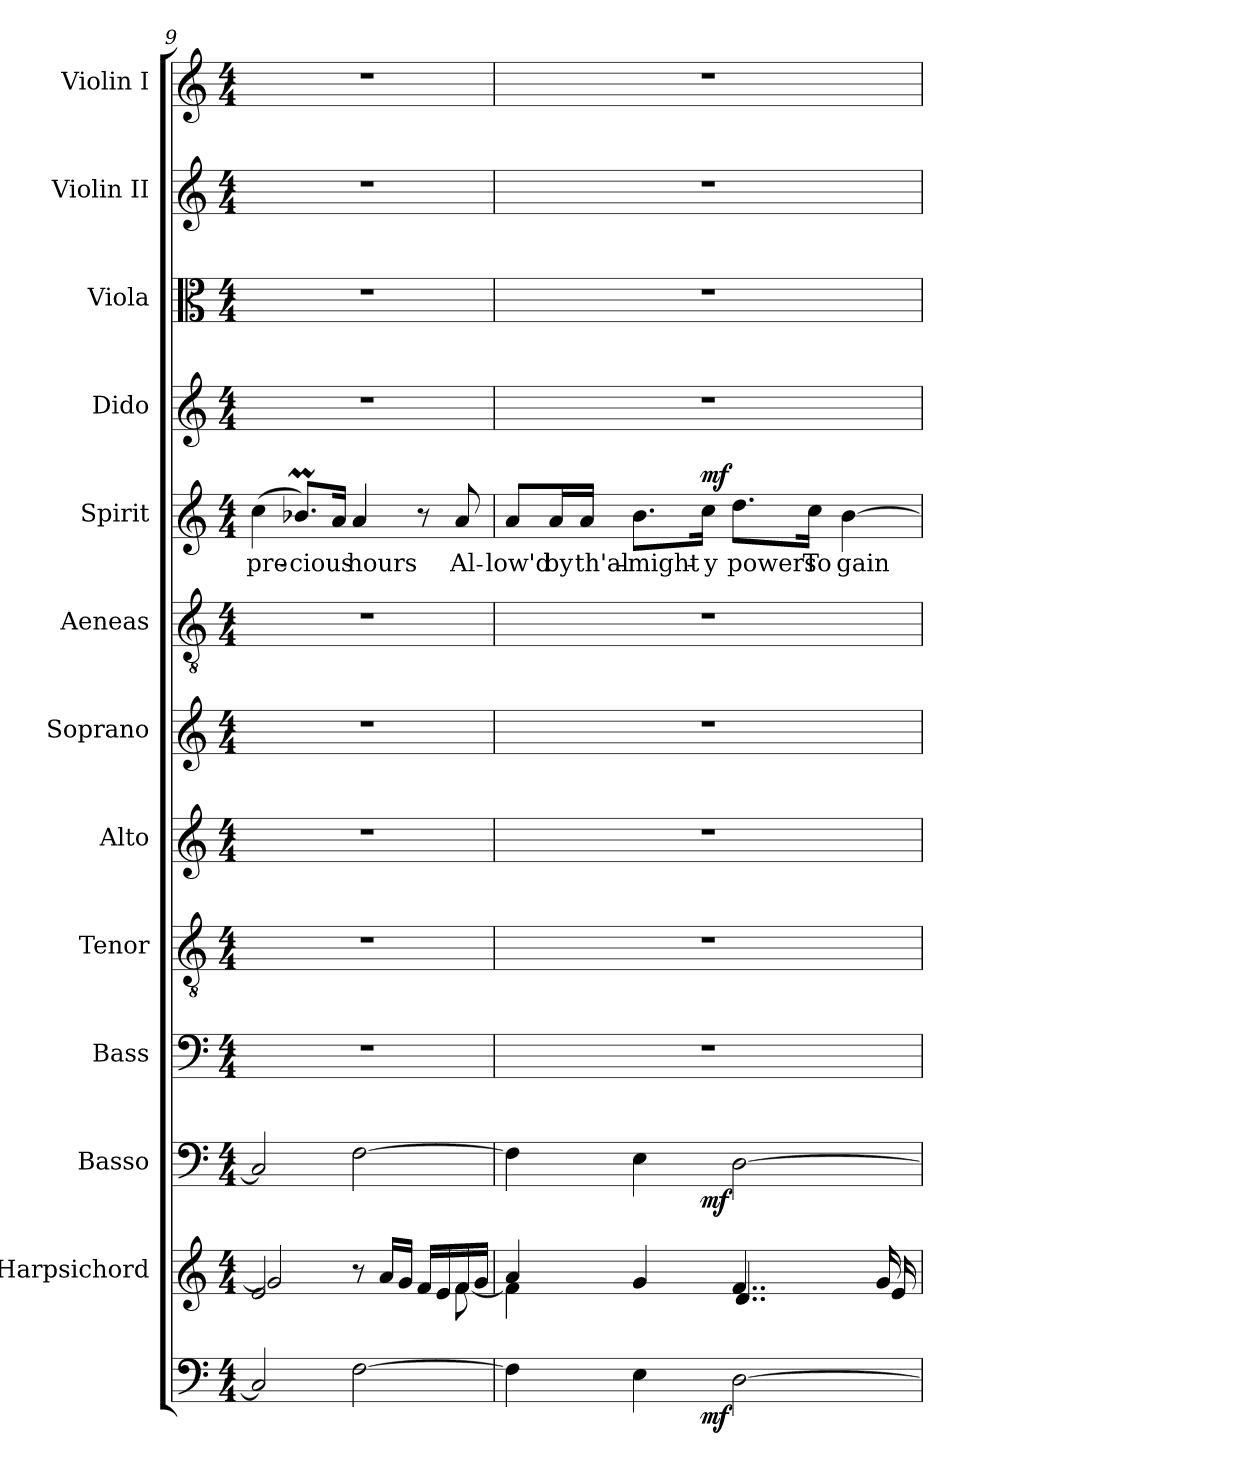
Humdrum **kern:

**kern	**dynam	**kern	**kern	**dynam	**kern	**kern	**kern	**kern	**kern	**kern	**text	**dynam	**kern	**kern	**kern	**kern
*part13	*part13	*part12	*part11	*part11	*part10	*part9	*part8	*part7	*part6	*part5	*part5	*part5	*part4	*part3	*part2	*part1
*staff13	*staff13	*staff12	*staff11	*staff11	*staff10	*staff9	*staff8	*staff7	*staff6	*staff5	*staff5	*staff5	*staff4	*staff3	*staff2	*staff1
*	*	*I"Harpsichord	*I"Basso	*	*I"Bass	*I"Tenor	*I"Alto	*I"Soprano	*I"Aeneas	*I"Spirit	*	*	*I"Dido	*I"Viola	*I"Violin II	*I"Violin I
*	*	*I'Harps.	*I'Basso	*	*I'B.	*I'T.	*I'A.	*I'S.	*I'Aeneas	*I'Spirit	*	*	*	*I'Vla.	*I'Vln. II	*I'Vln. I
*clefF4	*	*clefG2	*clefF4	*	*clefF4	*clefGv2	*clefG2	*clefG2	*clefGv2	*clefG2	*	*	*clefG2	*clefC3	*clefG2	*clefG2
*	*	*	*	*	*	*ITrd7c12	*	*	*	*	*	*	*	*	*	*
*k[]	*	*k[]	*k[]	*	*k[]	*k[]	*k[]	*k[]	*k[]	*k[]	*	*	*k[]	*k[]	*k[]	*k[]
*C:	*	*C:	*C:	*	*C:	*C:	*C:	*C:	*C:	*C:	*	*	*C:	*C:	*C:	*C:
*M4/4	*	*M4/4	*M4/4	*	*M4/4	*M4/4	*M4/4	*M4/4	*M4/4	*M4/4	*	*	*M4/4	*M4/4	*M4/4	*M4/4
=9	=9	=9	=9	=9	=9	=9	=9	=9	=9	=9	=9	=9	=9	=9	=9	=9
*	*	*^	*	*	*	*	*	*	*	*	*	*	*	*	*	*
!	!	!	!	!	!	!	!	!	!	!	!	!LO:LY:b:color=#000000	!	!	!	!	!
2Ci/]	.	2ei/	2gi/]	2Ci/]	.	1r	1r	1r	1r	1r	(4cci\	pre-	.	1r	1r	1r	1r
!	!	!	!	!	!	!	!	!	!	!	!	!LO:LY:b:color=#000000	!	!	!	!	!
.	.	.	.	.	.	.	.	.	.	.	8.b-XMi/L)	-cious	.	.	.	.	.
.	.	.	.	.	.	.	.	.	.	.	16ai/Jk	.	.	.	.	.	.
!	!	!	!	!	!	!	!	!	!	!	!	!LO:LY:b:color=#000000	!	!	!	!	!
[2Fi\	.	8r	4ryy	[2Fi\	.	.	.	.	.	.	4ai/	hours	.	.	.	.	.
.	.	16ai/LL	.	.	.	.	.	.	.	.	.	.	.	.	.	.	.
.	.	16gi/JJ	.	.	.	.	.	.	.	.	.	.	.	.	.	.	.
.	.	16fi/LL	8ryy	.	.	.	.	.	.	.	8r	.	.	.	.	.	.
.	.	16ei/	.	.	.	.	.	.	.	.	.	.	.	.	.	.	.
!	!	!	!	!	!	!	!	!	!	!	!	!LO:LY:b:color=#000000	!	!	!	!	!
.	.	16fi/	[8fi\	.	.	.	.	.	.	.	8ai/	Al-	.	.	.	.	.
.	.	16gi/JJ	.	.	.	.	.	.	.	.	.	.	.	.	.	.	.
=10	=10	=10	=10	=10	=10	=10	=10	=10	=10	=10	=10	=10	=10	=10	=10	=10	=10
!	!	!	!	!	!	!	!	!	!	!	!	!LO:LY:b:color=#000000	!	!	!	!	!
*^	*	*	*	*^	*	*	*	*	*	*	*	*	*	*	*	*	*
4Fi\]	4..ryy	.	4ai/	4fi\]	4Fi\]	4..ryy	.	1r	1r	1r	1r	1r	8ai/L	-low'd	.	1r	1r	1r	1r
!	!	!	!	!	!	!	!	!	!	!	!	!	!	!LO:LY:b:color=#000000	!	!	!	!	!
.	.	.	.	.	.	.	.	.	.	.	.	.	16ai/L	by	.	.	.	.	.
!	!	!	!	!	!	!	!	!	!	!	!	!	!	!LO:LY:b:color=#000000	!	!	!	!	!
.	.	.	.	.	.	.	.	.	.	.	.	.	16ai/JJ	th'al-	.	.	.	.	.
!	!	!	!	!	!	!	!	!	!	!	!	!	!	!LO:LY:b:color=#000000	!	!	!	!	!
4Ei\	.	.	4gi/	4ryy	4Ei\	.	.	.	.	.	.	.	8.bi\L	-might-	.	.	.	.	.
!	!	!	!	!	!	!	!	!	!	!	!	!	!	!LO:LY:b:color=#000000	!	!	!	!	!
.	2ryy	mf	.	.	.	2ryy	mf	.	.	.	.	.	16cci\Jk	-y	mf	.	.	.	.
!	!	!	!	!	!	!	!	!	!	!	!	!	!	!LO:LY:b:color=#000000	!	!	!	!	!
[2Di\	.	.	4..fi/	4..di/	[2Di\	.	.	.	.	.	.	.	8.ddi\L	powers	.	.	.	.	.
!	!	!	!	!	!	!	!	!	!	!	!	!	!	!LO:LY:b:color=#000000	!	!	!	!	!
.	.	.	.	.	.	.	.	.	.	.	.	.	16cci\Jk	To	.	.	.	.	.
!	!	!	!	!	!	!	!	!	!	!	!	!	!	!LO:LY:b:color=#000000	!	!	!	!	!
.	.	.	.	.	.	.	.	.	.	.	.	.	[4bi\	gain	.	.	.	.	.
.	16ryy	.	16gi/	16ei/	.	16ryy	.	.	.	.	.	.	.	.	.	.	.	.	.
*v	*v	*	*	*	*v	*v	*	*	*	*	*	*	*	*	*	*	*	*	*
*	*	*v	*v	*	*	*	*	*	*	*	*	*	*	*	*	*	*
=	=	=	=	=	=	=	=	=	=	=	=	=	=	=	=	=
*-	*-	*-	*-	*-	*-	*-	*-	*-	*-	*-	*-	*-	*-	*-	*-	*-
